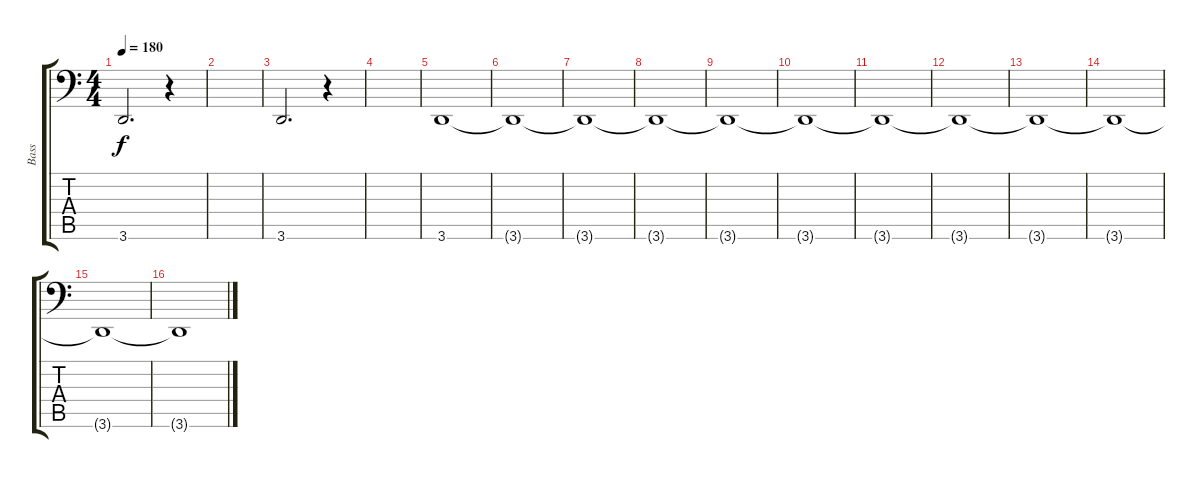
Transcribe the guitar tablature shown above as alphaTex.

\track ("Bass" "Bass") {instrument electricbassfinger}
\staff {score tabs}
\tuning (C3 G2 D2 A1 E1 B0) {hide}
\ts (4 4)
\tempo 180
\clef f4
\ks c
3.6.2{d dy f} r.4 |
|
3.6.2{d} r.4 |
|
3.6.1 |
3.6{t}.1 |
3.6{t}.1 |
3.6{t}.1 |
3.6{t}.1 |
3.6{t}.1 |
3.6{t}.1 |
3.6{t}.1 |
3.6{t}.1 |
3.6{t}.1 |
3.6{t}.1 |
3.6{t}.1
